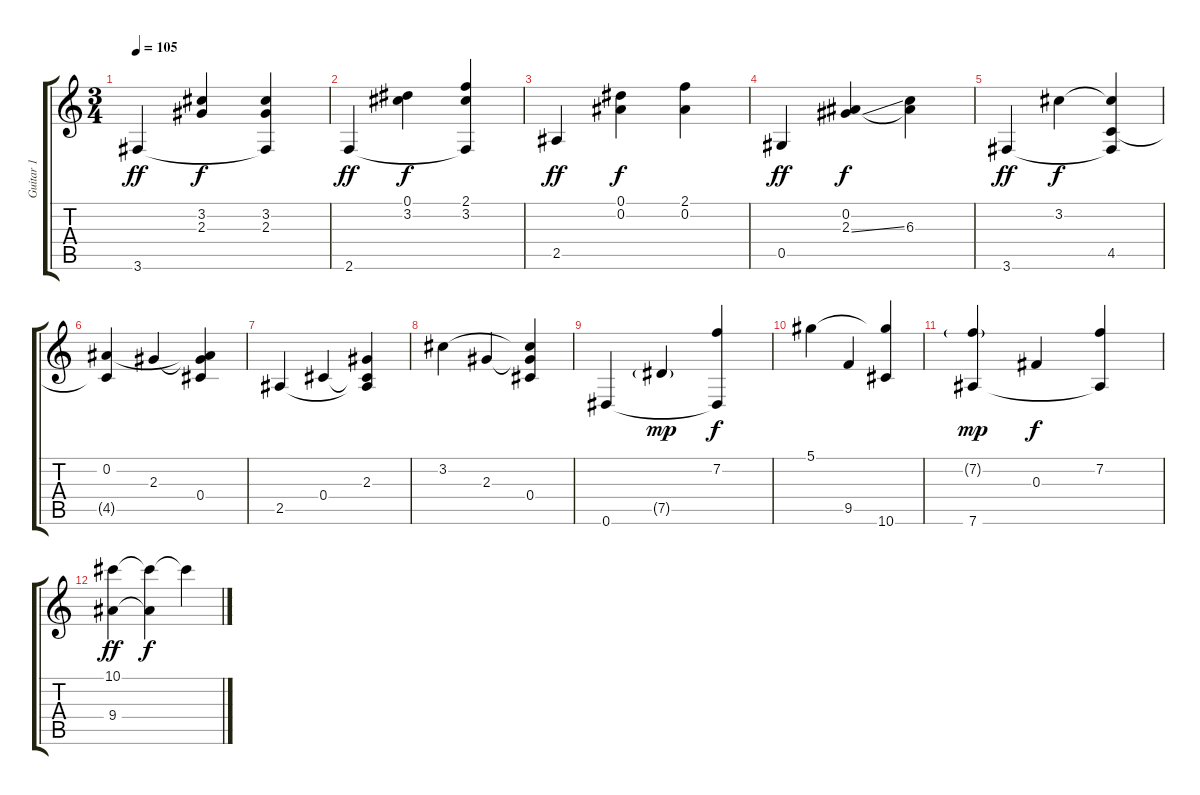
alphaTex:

\track ("Guitar 1" "Guitar 1") {instrument acousticguitarsteel}
\staff {score tabs}
\tuning (Eb4 Bb3 Gb3 Db3 Ab2 Eb2) {hide}
\ts (3 4)
\tempo 105
\clef g2
\ks c
3.6.4{dy ff} (3.2 2.3).4{dy f} (3.2 2.3 3.6{t}).4 |
2.6.4{dy ff} (0.1 3.2).4{dy f} (2.1 3.2 2.6{t}).4 |
2.5.4{dy ff} (0.1 0.2).4{dy f} (2.1 0.2).4 |
0.5.4{dy ff} (0.2 2.3{ss}).4{dy f} (0.2{t} 6.3).4 |
3.6.4{dy ff} 3.2.4{dy f} (3.2{t} 4.5 3.6{t}).4 |
(0.2 4.5{t}).4 2.3.4 (0.2{t} 2.3{t} 0.4).4 |
2.5.4 0.4.4 (2.3 0.4{t} 2.5{t}).4 |
3.2.4 2.3.4 (3.2{t} 2.3{t} 0.4).4 |
0.6.4 7.5{g}.4{dy mp} (7.2 0.6{t}).4{dy f} |
5.1.4 9.5.4 (5.1{t} 10.6).4 |
(7.2{g} 7.6).4{dy mp} 0.3.4{dy f} (7.2 7.6{t}).4 |
(10.1 9.4).4{dy ff} (10.1{t} 9.4{t}).4{dy f} 10.1{t}.4
